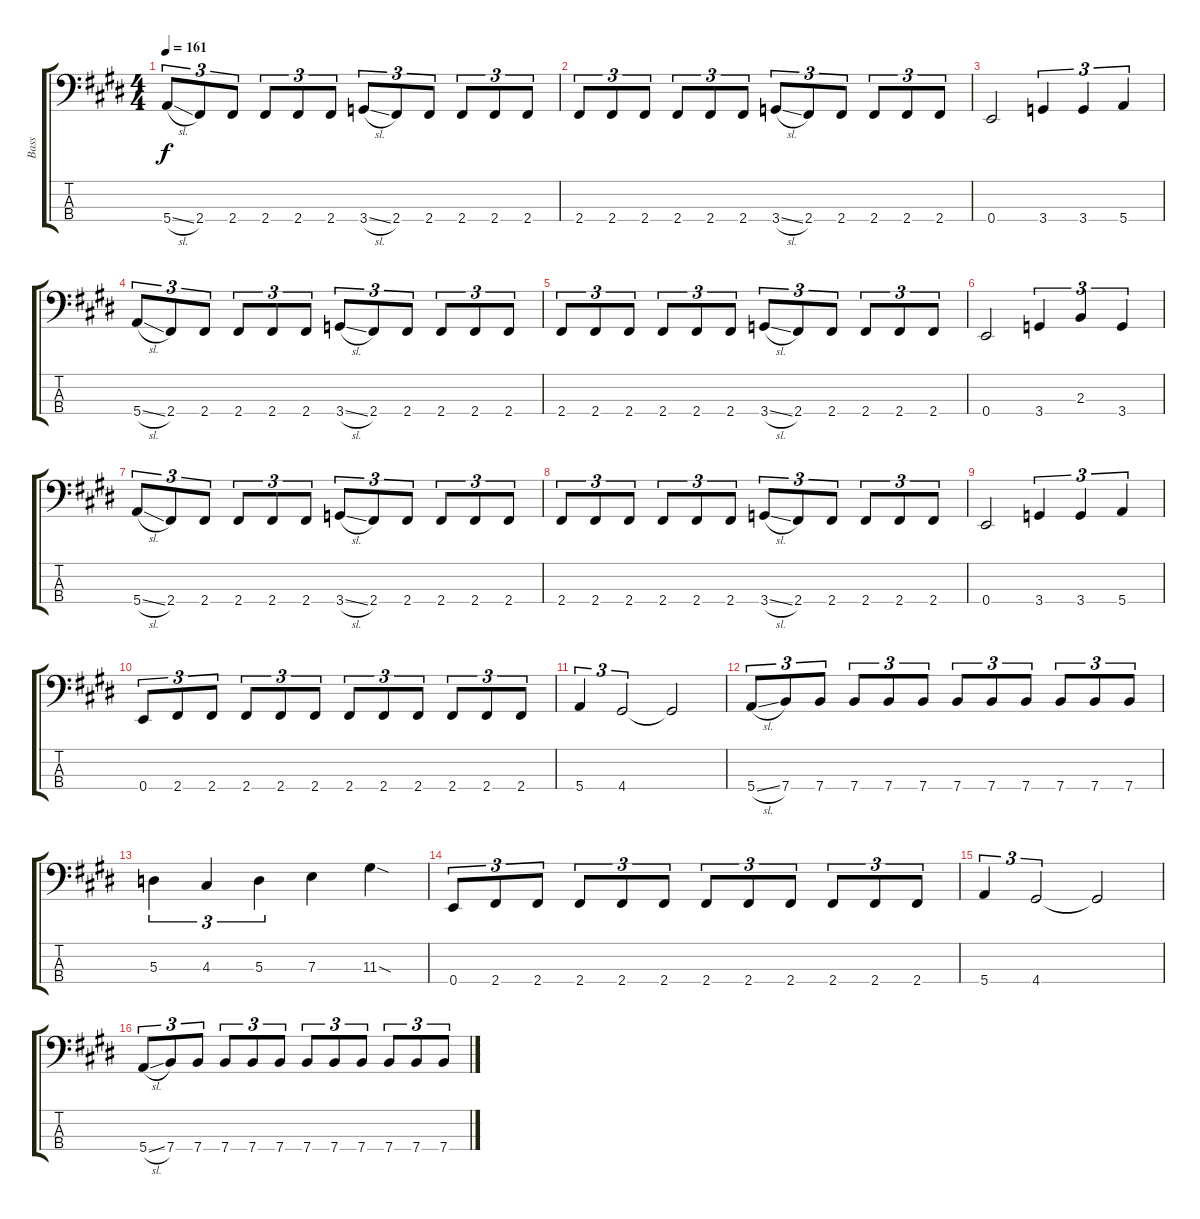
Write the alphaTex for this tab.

\track ("Bass" "Bass") {instrument electricbassfinger}
\staff {score tabs}
\tuning (G2 D2 A1 E1) {hide}
\ts (4 4)
\tempo 161
\clef f4
\ks e
5.4{sl}.8{tu (3 2) dy f} 2.4.8{tu (3 2)} 2.4.8{tu (3 2)} 2.4.8{tu (3 2)} 2.4.8{tu (3 2)} 2.4.8{tu (3 2)} 3.4{sl}.8{tu (3 2)} 2.4.8{tu (3 2)} 2.4.8{tu (3 2)} 2.4.8{tu (3 2)} 2.4.8{tu (3 2)} 2.4.8{tu (3 2)} |
2.4.8{tu (3 2)} 2.4.8{tu (3 2)} 2.4.8{tu (3 2)} 2.4.8{tu (3 2)} 2.4.8{tu (3 2)} 2.4.8{tu (3 2)} 3.4{sl}.8{tu (3 2)} 2.4.8{tu (3 2)} 2.4.8{tu (3 2)} 2.4.8{tu (3 2)} 2.4.8{tu (3 2)} 2.4.8{tu (3 2)} |
0.4.2 3.4.4{tu (3 2)} 3.4.4{tu (3 2)} 5.4.4{tu (3 2)} |
5.4{sl}.8{tu (3 2)} 2.4.8{tu (3 2)} 2.4.8{tu (3 2)} 2.4.8{tu (3 2)} 2.4.8{tu (3 2)} 2.4.8{tu (3 2)} 3.4{sl}.8{tu (3 2)} 2.4.8{tu (3 2)} 2.4.8{tu (3 2)} 2.4.8{tu (3 2)} 2.4.8{tu (3 2)} 2.4.8{tu (3 2)} |
2.4.8{tu (3 2)} 2.4.8{tu (3 2)} 2.4.8{tu (3 2)} 2.4.8{tu (3 2)} 2.4.8{tu (3 2)} 2.4.8{tu (3 2)} 3.4{sl}.8{tu (3 2)} 2.4.8{tu (3 2)} 2.4.8{tu (3 2)} 2.4.8{tu (3 2)} 2.4.8{tu (3 2)} 2.4.8{tu (3 2)} |
0.4.2 3.4.4{tu (3 2)} 2.3.4{tu (3 2)} 3.4.4{tu (3 2)} |
5.4{sl}.8{tu (3 2)} 2.4.8{tu (3 2)} 2.4.8{tu (3 2)} 2.4.8{tu (3 2)} 2.4.8{tu (3 2)} 2.4.8{tu (3 2)} 3.4{sl}.8{tu (3 2)} 2.4.8{tu (3 2)} 2.4.8{tu (3 2)} 2.4.8{tu (3 2)} 2.4.8{tu (3 2)} 2.4.8{tu (3 2)} |
2.4.8{tu (3 2)} 2.4.8{tu (3 2)} 2.4.8{tu (3 2)} 2.4.8{tu (3 2)} 2.4.8{tu (3 2)} 2.4.8{tu (3 2)} 3.4{sl}.8{tu (3 2)} 2.4.8{tu (3 2)} 2.4.8{tu (3 2)} 2.4.8{tu (3 2)} 2.4.8{tu (3 2)} 2.4.8{tu (3 2)} |
0.4.2 3.4.4{tu (3 2)} 3.4.4{tu (3 2)} 5.4.4{tu (3 2)} |
0.4.8{tu (3 2)} 2.4.8{tu (3 2)} 2.4.8{tu (3 2)} 2.4.8{tu (3 2)} 2.4.8{tu (3 2)} 2.4.8{tu (3 2)} 2.4.8{tu (3 2)} 2.4.8{tu (3 2)} 2.4.8{tu (3 2)} 2.4.8{tu (3 2)} 2.4.8{tu (3 2)} 2.4.8{tu (3 2)} |
5.4.4{tu (3 2)} 4.4.2{tu (3 2)} 4.4{t}.2 |
5.4{sl}.8{tu (3 2)} 7.4.8{tu (3 2)} 7.4.8{tu (3 2)} 7.4.8{tu (3 2)} 7.4.8{tu (3 2)} 7.4.8{tu (3 2)} 7.4.8{tu (3 2)} 7.4.8{tu (3 2)} 7.4.8{tu (3 2)} 7.4.8{tu (3 2)} 7.4.8{tu (3 2)} 7.4.8{tu (3 2)} |
5.3.4{tu (3 2)} 4.3.4{tu (3 2)} 5.3.4{tu (3 2)} 7.3.4 11.3{sod}.4 |
0.4.8{tu (3 2)} 2.4.8{tu (3 2)} 2.4.8{tu (3 2)} 2.4.8{tu (3 2)} 2.4.8{tu (3 2)} 2.4.8{tu (3 2)} 2.4.8{tu (3 2)} 2.4.8{tu (3 2)} 2.4.8{tu (3 2)} 2.4.8{tu (3 2)} 2.4.8{tu (3 2)} 2.4.8{tu (3 2)} |
5.4.4{tu (3 2)} 4.4.2{tu (3 2)} 4.4{t}.2 |
5.4{sl}.8{tu (3 2)} 7.4.8{tu (3 2)} 7.4.8{tu (3 2)} 7.4.8{tu (3 2)} 7.4.8{tu (3 2)} 7.4.8{tu (3 2)} 7.4.8{tu (3 2)} 7.4.8{tu (3 2)} 7.4.8{tu (3 2)} 7.4.8{tu (3 2)} 7.4.8{tu (3 2)} 7.4.8{tu (3 2)}
